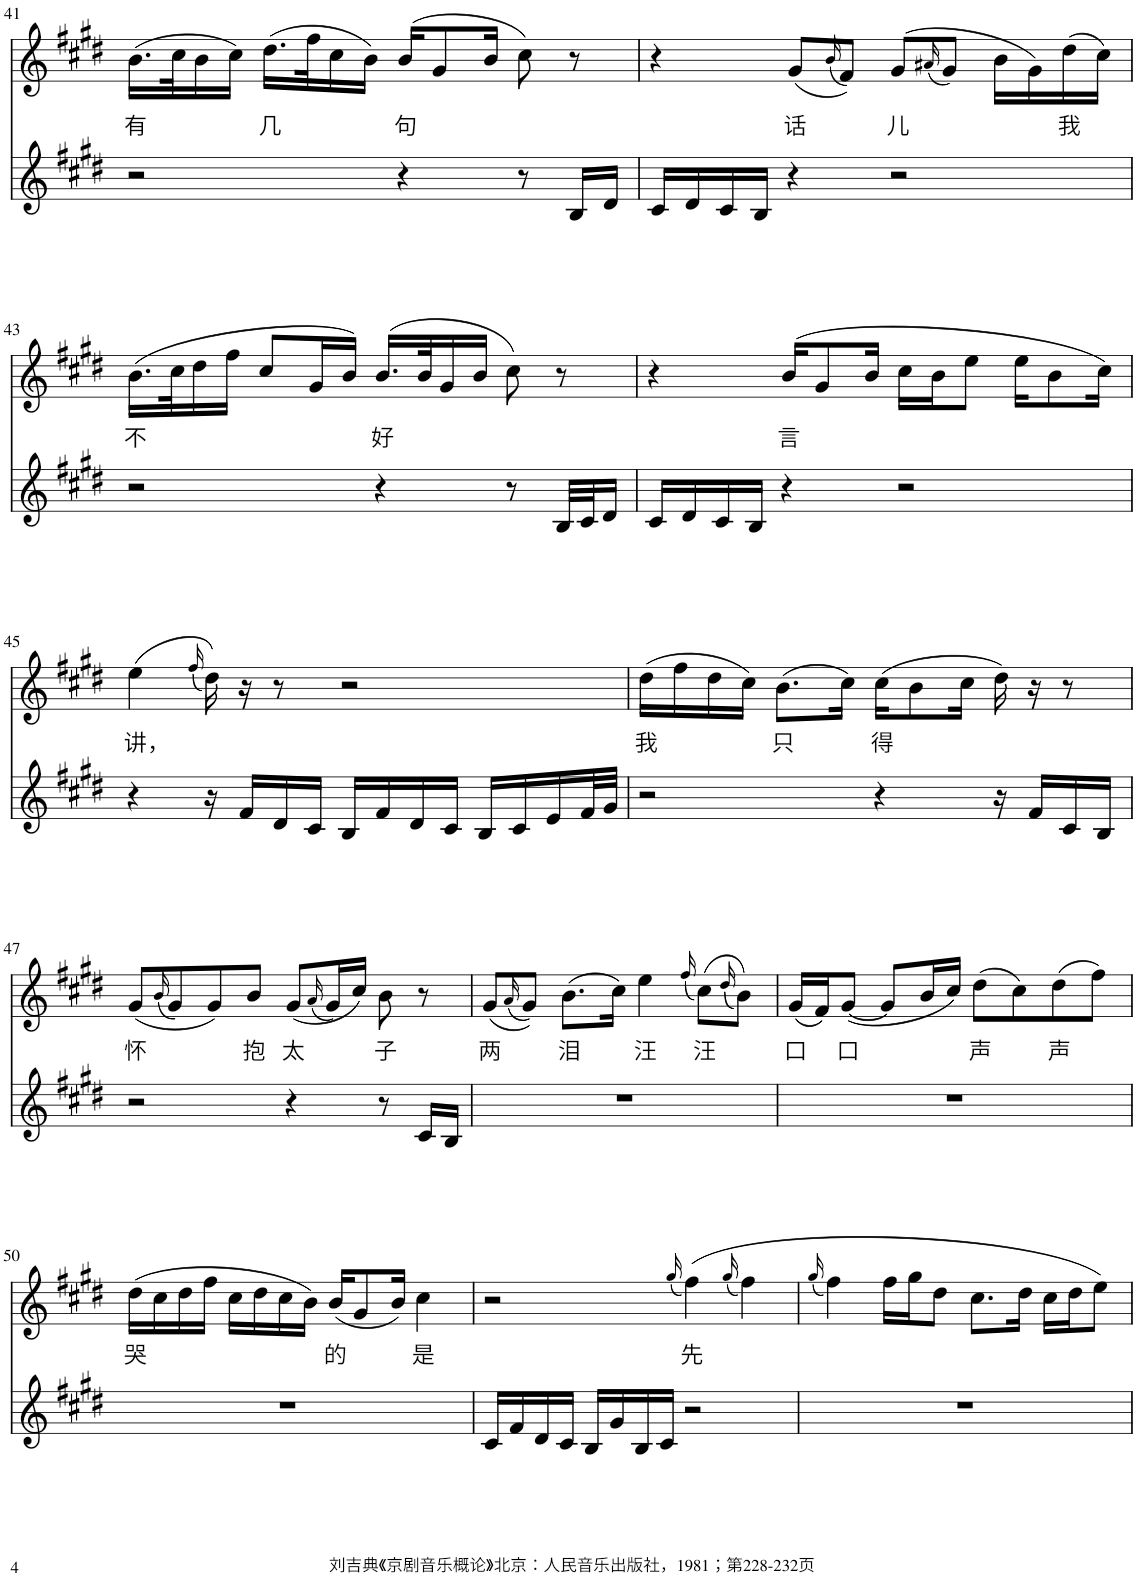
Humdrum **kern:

**kern	**kern	**text
*part2	*part1	*part1
*staff2	*staff1	*staff1
*I"Piano	*I"Piano	*
*I'Pno	*I'Pno	*
!!LO:PB:g=z
*clefG2	*clefG2	*
*k[f#c#g#d#]	*k[f#c#g#d#]	*
*M4/4	*M4/4	*
=41	=41	=41
!	!	!LO:LY:b
2r	(16.b\LL	有
.	32cc#\K	.
.	16b\	.
.	16cc#\JJ)	.
!	!	!LO:LY:b
.	(16.dd#\LL	几
.	32ff#\K	.
.	16cc#\	.
.	16b\JJ)	.
!	!	!LO:LY:b
4r	(16b/KL	句
.	8g#/	.
.	16b/Jk	.
8r	8cc#\)	.
16B/LL	8r	.
16d#/JJ	.	.
=42	=42	=42
16c#/LL	4r	.
16d#/	.	.
16c#/	.	.
16B/JJ	.	.
!	!	!LO:LY:b
4r	(8g#/L	话
.	(16qb/	.
.	8f#/J))	.
!	!	!LO:LY:b
2r	(8g#/L	儿
.	(16qa#X/	.
.	8g#/J)	.
.	16b\LL	.
.	16g#\)	.
!	!	!LO:LY:b
.	(16dd#\	我
.	16cc#\JJ)	.
!!LO:LB:g=z
=43	=43	=43
!	!	!LO:LY:b
2r	(16.b\LL	不
.	32cc#\K	.
.	16dd#\	.
.	16ff#\JJ	.
.	8cc#/L	.
.	16g#/L	.
.	16b/JJ)	.
!	!	!LO:LY:b
4r	(16.b/LL	好
.	32b/K	.
.	16g#/	.
.	16b/JJ	.
8r	8cc#\)	.
32B/LLL	8r	.
32c#/J	.	.
16d#/JJ	.	.
=44	=44	=44
16c#/LL	4r	.
16d#/	.	.
16c#/	.	.
16B/JJ	.	.
!	!	!LO:LY:b
4r	(16b/KL	言
.	8g#/	.
.	16b/Jk	.
2r	16cc#\LL	.
.	16b\J	.
.	8ee\J	.
.	16ee\KL	.
.	8b\	.
.	16cc#\Jk)	.
!!LO:LB:g=z
=45	=45	=45
!	!	!LO:LY:b
4r	(4ee\	讲，
.	(16qff#/	.
16r	16dd#\))	.
16f#/LL	16r	.
16d#/	8r	.
16c#/JJ	.	.
16B/LL	2r	.
16f#/	.	.
16d#/	.	.
16c#/JJ	.	.
16B/LL	.	.
16c#/	.	.
16e/	.	.
32f#/L	.	.
32g#/JJJ	.	.
=46	=46	=46
!	!	!LO:LY:b
2r	(16dd#\LL	我
.	16ff#\	.
.	16dd#\	.
.	16cc#\JJ)	.
!	!	!LO:LY:b
.	(8.b\L	只
.	16cc#\Jk)	.
!	!	!LO:LY:b
4r	(16cc#\KL	得
.	8b\	.
.	16cc#\Jk	.
16r	16dd#\)	.
16f#/LL	16r	.
16c#/	8r	.
16B/JJ	.	.
!!LO:LB:g=z
=47	=47	=47
!	!	!LO:LY:b
2r	(8g#/L	怀
.	(16qb/	.
.	8g#/)	.
.	8g#/)	.
!	!	!LO:LY:b
.	8b/J	抱
!	!	!LO:LY:b
4r	(8g#/L	太
.	(16qa/	.
.	16g#/L)	.
.	16cc#/JJ)	.
!	!	!LO:LY:b
8r	8b\	子
16c#/LL	8r	.
16B/JJ	.	.
=48	=48	=48
!	!	!LO:LY:b
1r	(8g#/L	两
.	(16qa/	.
.	8g#/J))	.
!	!	!LO:LY:b
.	(8.b\L	泪
.	16cc#\Jk)	.
!	!	!LO:LY:b
.	4ee\	汪
.	(16qff#/	.
!	!	!LO:LY:b
.	(8cc#\L)	汪
.	(16qdd#/	.
.	8b\J))	.
=49	=49	=49
!	!	!LO:LY:b
1r	(16g#/LL	口
.	16f#/J)	.
!	!	!LO:LY:b
.	([8g#/J	口
.	8g#/L]	.
.	16b/L	.
.	16cc#/JJ)	.
!	!	!LO:LY:b
.	(8dd#\L	声
.	8cc#\)	.
!	!	!LO:LY:b
.	(8dd#\	声
.	8ff#\J)	.
!!LO:LB:g=z
=50	=50	=50
!	!	!LO:LY:b
1r	(16dd#\LL	哭
.	16cc#\	.
.	16dd#\	.
.	16ff#\JJ	.
.	16cc#\LL	.
.	16dd#\	.
.	16cc#\	.
.	16b\JJ)	.
!	!	!LO:LY:b
.	(16b/KL	的
.	8g#/	.
.	16b/Jk)	.
!	!	!LO:LY:b
.	4cc#\	是
=51	=51	=51
16c#/LL	2r	.
16f#/	.	.
16d#/	.	.
16c#/JJ	.	.
16B/LL	.	.
16g#/	.	.
16B/	.	.
16c#/JJ	.	.
.	(16qgg#/	.
!	!	!LO:LY:b
2r	(4ff#\)	先
.	(16qgg#/	.
.	4ff#\)	.
=52	=52	=52
.	(16qgg#/	.
1r	4ff#\)	.
.	16ff#\LL	.
.	16gg#\J	.
.	8dd#\J	.
.	8.cc#\L	.
.	16dd#\Jk	.
.	16cc#\LL	.
.	16dd#\J	.
.	8ee\J)	.
=	=	=
*-	*-	*-
